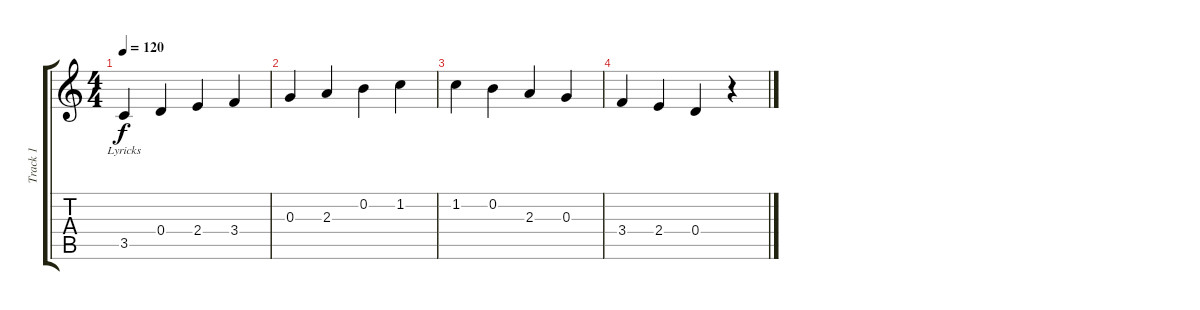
\track ("Track 1" "Track 1") {instrument acousticguitarsteel}
\staff {score tabs}
\tuning (E4 B3 G3 D3 A2 E2) {hide}
\ts (4 4)
\tempo 120
\clef g2
\ks c
3.5.4{lyrics (0 "Lyricks") lyrics (1 "") lyrics (2 "") lyrics (3 "") lyrics (4 "") dy f instrument acousticguitarsteel} 0.4.4 2.4.4 3.4.4 |
0.3.4 2.3.4 0.2.4 1.2.4 |
1.2.4 0.2.4 2.3.4 0.3.4 |
3.4.4 2.4.4 0.4.4 r.4
